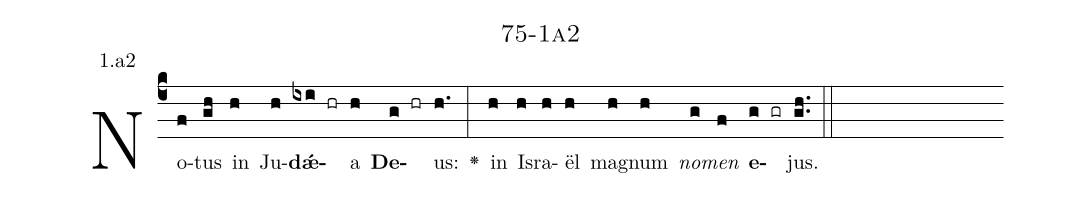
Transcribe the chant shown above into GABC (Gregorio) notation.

name: 75-1a2;
annotation: 1.a2;
%%
(c4)No(f)tus(gh) in(h) Ju(h)<b>dǽ</b>(ixi hr)a(h) <b>De</b>(g hr)us:(h.) <v>\greheightstar</v>(:) in(h) Is(h)ra(h)ël(h) ma(h)gnum(h) <i>no</i>(g)<i>men</i>(f) <b>e</b>(g gr)jus.(gh..) (::)


%E(h) u(h) o(g) u(f) a(g) e.(gh..) (::)
